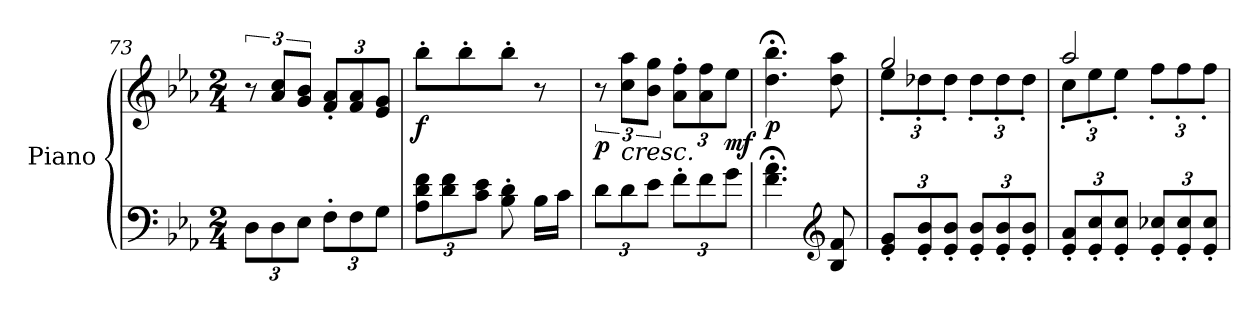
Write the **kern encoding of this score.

**kern	**kern	**dynam
*part1	*part1	*part1
*staff2	*staff1	*staff1/2
*I"Piano	*	*
*I'Pno	*	*
*clefF4	*clefG2	*
*k[b-e-a-]	*k[b-e-a-]	*
*M2/4	*M2/4	*
*Xbrackettup	*	*
=73	=73	=73
12D\L	12r	.
12D\	12a-/ 12cc/L	.
12E-\J	12g/ 12b-/J	.
*	*Xbrackettup	*
12F'\L	12f/' 12a-/'L	.
12F\	12f/ 12a-/	.
12G\J	12e-/ 12g/J	.
=74	=74	=74
!	!	!LO:DY:b
12A-\ 12d\ 12f\L	8bb-'\L	f
12d\ 12f\	.	.
.	8bb-'\	.
12c\ 12e-\J	.	.
8B-\' 8d\'	8bb-'\J	.
16B-\LL	8r	.
16c\JJ	.	.
!!LO:PB:g=z
=75	=75	=75
*	*brackettup	*
!	!	!LO:DY:b
12d\L	12r	p
!	!LO:TX:b:i:t=cresc.	!
12d\	12cc\ 12aa-\L	.
12e-\J	12b-\ 12gg\J	.
*	*Xbrackettup	*
12f'\L	12a-\' 12ff\'L	.
12f\	12a-\ 12ff\	.
!	!	!LO:DY:b
12g\J	12ee-\J	mf
=76	=76	=76
*	*MM66	*
!	!	!LO:DY:b
4.f\;< 4.a-\;<	4.dd\;< 4.bb-\;<	p
*clefG2	*	*
*	*MM132	*
8B-/ 8f/	8dd\ 8aa-\	.
=77	=77	=77
*	*^	*
12e-/' 12g/'L	2gg/	12ee-'\L	.
12e-/' 12b-/'	.	12dd-X'\	.
12e-/' 12b-/'J	.	12dd-'\J	.
12e-/' 12b-/'L	.	12dd-'\L	.
12e-/' 12b-/'	.	12dd-'\	.
12e-/' 12b-/'J	.	12dd-'\J	.
=78	=78	=78	=78
12e-/' 12a-/'L	2aa-/	12cc'\L	.
12e-/' 12cc/'	.	12ee-'\	.
12e-/' 12cc/'J	.	12ee-'\J	.
12e-/' 12cc-X/'L	.	12ff'\L	.
12e-/' 12cc-/'	.	12ff'\	.
12e-/' 12cc-/'J	.	12ff'\J	.
*	*v	*v	*
=	=	=
*-	*-	*-
